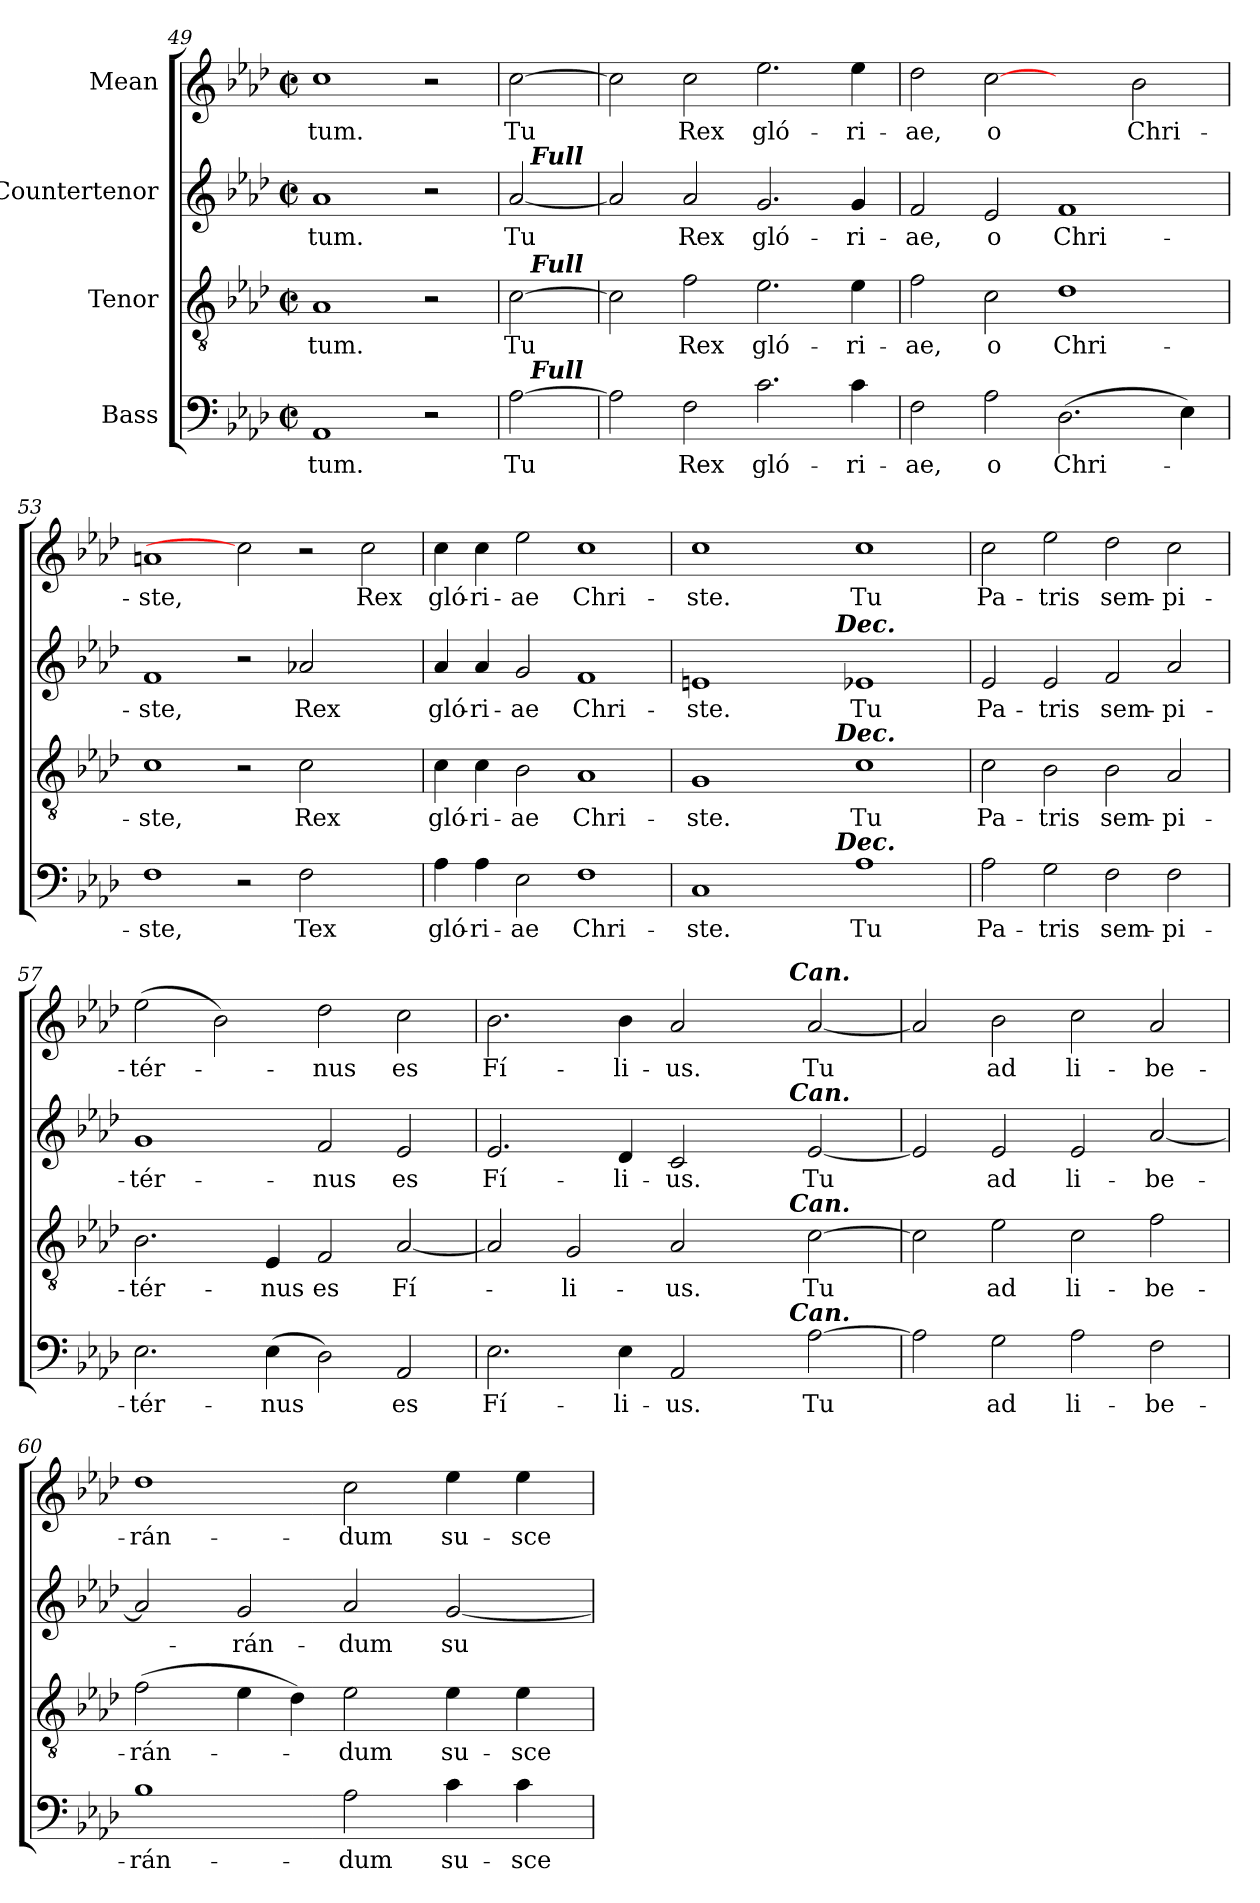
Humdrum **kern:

**kern	**text	**kern	**text	**kern	**text	**kern	**text
*part4	*part4	*part3	*part3	*part2	*part2	*part1	*part1
*staff4	*staff4	*staff3	*staff3	*staff2	*staff2	*staff1	*staff1
*I"Bass	*	*I"Tenor	*	*I"Countertenor	*	*I"Mean	*
*clefF4	*	*clefGv2	*	*clefG2	*	*clefG2	*
*k[b-e-a-d-]	*	*k[b-e-a-d-]	*	*k[b-e-a-d-]	*	*k[b-e-a-d-]	*
*A-:	*	*A-:	*	*A-:	*	*A-:	*
*M2/2	*	*M2/2	*	*M2/2	*	*M2/2	*
*met(c|)	*	*met(c|)	*	*met(c|)	*	*met(c|)	*
=49	=49	=49	=49	=49	=49	=49	=49
!	!LO:LY:b:cj	!	!LO:LY:b:cj	!	!LO:LY:b:cj	!	!LO:LY:b:cj
1AA-	-tum.	1A-	-tum.	1a-	-tum.	1cc	-tum.
2r	.	2r	.	2r	.	2r	.
!!LO:PB:g=z
=50	=50	=50	=50	=50	=50	=50	=50
!	!LO:LY:b:cj	!	!LO:LY:b:cj	!	!LO:LY:b:cj	!	!LO:LY:b:cj
*^	*	*^	*	*^	*	*	*
[>2A-\	16ryy	Tu	[>2c\	16ryy	Tu	[<2a-/	16ryy	Tu	[>2cc\	Tu
!	!	!	!	!	!	!	!LO:TX:a:Bi:t=Full	!	!	!
!	!	!	!	!LO:TX:a:Bi:t=Full	!	!	!	!	!	!
!	!LO:TX:a:Bi:t=Full	!	!	!	!	!	!	!	!	!
.	4..ryy	.	.	4..ryy	.	.	4..ryy	.	.	.
*v	*v	*	*	*	*	*v	*v	*	*	*
*	*	*v	*v	*	*	*	*	*
=51	=51	=51	=51	=51	=51	=51	=51
2A-\]	.	2c\]	.	2a-/]	.	2cc\]	.
!	!LO:LY:b:cj	!	!LO:LY:b:cj	!	!LO:LY:b:cj	!	!LO:LY:b:cj
2F\	Rex	2f\	Rex	2a-/	Rex	2cc\	Rex
!	!LO:LY:b:cj	!	!LO:LY:b:cj	!	!LO:LY:b:cj	!	!LO:LY:b:cj
2.c\	gló-	2.e-\	gló-	2.g/	gló-	2.ee-\	gló-
!	!LO:LY:b:cj	!	!LO:LY:b:cj	!	!LO:LY:b:cj	!	!LO:LY:b:cj
4c\	-ri-	4e-\	-ri-	4g/	-ri-	4ee-\	-ri-
=52	=52	=52	=52	=52	=52	=52	=52
!	!LO:LY:b:cj	!	!LO:LY:b:cj	!	!LO:LY:b:cj	!	!LO:LY:b:cj
2F\	-ae,	2f\	-ae,	2f/	-ae,	2dd-\	-ae,
!	!LO:LY:b:cj	!	!LO:LY:b:cj	!	!LO:LY:b:cj	!	!LO:LY:b:rj
2A-\	o	2c\	o	2e-/	o	[2cc	o
!	!LO:LY:b	!	!LO:LY:b:cj	!	!LO:LY:b:cj	!	!
(>2.D-\	Chri-	1d-	Chri-	1f	Chri-	2ryy	.
!	!	!	!	!	!	!	!LO:LY:b
.	.	.	.	.	.	2b-\	Chri-
4E-\)	.	.	.	.	.	.	.
=53	=53	=53	=53	=53	=53	=53	=53
!	!LO:LY:b:cj	!	!LO:LY:b:cj	!	!LO:LY:b:cj	!	!LO:LY:b:cj
1F	-ste,	1c	-ste,	1f	-ste,	1an	-ste,
2r	.	2r	.	2r	.	2cc]	.
!	!LO:LY:b:cj	!	!LO:LY:b:cj	!	!LO:LY:b:cj	!	!
2F\	Tex	2c\	Rex	2a-X/	Rex	2r	.
!	!	!	!	!	!	!	!LO:LY:b:cj
2ryy	.	2ryy	.	2ryy	.	2cc\	Rex
=54	=54	=54	=54	=54	=54	=54	=54
!	!LO:LY:b	!	!LO:LY:b	!	!LO:LY:b	!	!LO:LY:b
4A-\	gló-	4c\	gló-	4a-/	gló-	4cc\	gló-
!	!LO:LY:b:cj	!	!LO:LY:b:cj	!	!LO:LY:b:cj	!	!LO:LY:b:cj
4A-\	-ri-	4c\	-ri-	4a-/	-ri-	4cc\	-ri-
!	!LO:LY:b:rj	!	!LO:LY:b:rj	!	!LO:LY:b:rj	!	!LO:LY:b:rj
2E-\	-ae	2B-\	-ae	2g/	-ae	2ee-\	-ae
!	!LO:LY:b:cj	!	!LO:LY:b:cj	!	!LO:LY:b:cj	!	!LO:LY:b:cj
1F	Chri-	1A-	Chri-	1f	Chri-	1cc	Chri-
=55	=55	=55	=55	=55	=55	=55	=55
!	!LO:LY:b:cj	!	!LO:LY:b:cj	!	!LO:LY:b:cj	!	!LO:LY:b:cj
*^	*	*^	*	*^	*	*	*
1C	2ryy	-ste.	1G	2ryy	-ste.	1en	2ryy	-ste.	1cc	-ste.
.	4ryy	.	.	4ryy	.	.	4ryy	.	.	.
.	8ryy	.	.	8ryy	.	.	8ryy	.	.	.
.	32.ryy	.	.	32.ryy	.	.	32.ryy	.	.	.
!	!	!	!	!	!	!	!LO:TX:a:Bi:t=Dec.	!	!	!
!	!	!	!	!LO:TX:a:Bi:t=Dec.	!	!	!	!	!	!
!	!LO:TX:a:Bi:t=Dec.	!	!	!	!	!	!	!	!	!
.	1ryy	.	.	1ryy	.	.	1ryy	.	.	.
!	!	!LO:LY:b:cj	!	!	!LO:LY:b:cj	!	!	!LO:LY:b:cj	!	!LO:LY:b:cj
1A-	.	Tu	1c	.	Tu	1e-X	.	Tu	1cc	Tu
.	16ryy	.	.	16ryy	.	.	16ryy	.	.	.
.	64ryy	.	.	64ryy	.	.	64ryy	.	.	.
!!LO:LB:g=z
=56	=56	=56	=56	=56	=56	=56	=56	=56	=56	=56
!	!	!LO:LY:b:cj	!	!	!LO:LY:b:cj	!	!	!LO:LY:b:cj	!	!LO:LY:b:cj
*v	*v	*	*	*	*	*v	*v	*	*	*
*	*	*v	*v	*	*	*	*	*
2A-\	Pa-	2c\	Pa-	2e-/	Pa-	2cc\	Pa-
!	!LO:LY:b:cj	!	!LO:LY:b:cj	!	!LO:LY:b:cj	!	!LO:LY:b:cj
2G\	-tris	2B-\	-tris	2e-/	-tris	2ee-\	-tris
!	!LO:LY:b:cj	!	!LO:LY:b:cj	!	!LO:LY:b:cj	!	!LO:LY:b:cj
2F\	sem-	2B-\	sem-	2f/	sem-	2dd-\	sem-
!	!LO:LY:b:cj	!	!LO:LY:b:cj	!	!LO:LY:b:cj	!	!LO:LY:b:cj
2F\	-pi-	2A-/	-pi-	2a-/	-pi-	2cc\	-pi-
=57	=57	=57	=57	=57	=57	=57	=57
!	!LO:LY:b:cj	!	!LO:LY:b:cj	!	!LO:LY:b:cj	!	!LO:LY:b:cj
2.E-\	-tér-	2.B-\	-tér-	1g	-tér-	(>2ee-\	-tér-
.	.	.	.	.	.	2b-\)	.
!	!LO:LY:b	!	!LO:LY:b:cj	!	!	!	!
(>4E-\	-nus	4E-/	-nus	.	.	.	.
!	!	!	!LO:LY:b:cj	!	!LO:LY:b:cj	!	!LO:LY:b:cj
2D-\)	.	2F/	es	2f/	-nus	2dd-\	-nus
!	!LO:LY:b:cj	!	!LO:LY:b:cj	!	!LO:LY:b:cj	!	!LO:LY:b:cj
2AA-/	es	[<2A-/	Fí-	2e-/	es	2cc\	es
=58	=58	=58	=58	=58	=58	=58	=58
!	!LO:LY:b:cj	!	!	!	!LO:LY:b:cj	!	!LO:LY:b:cj
*^	*	*^	*	*^	*	*^	*
2.E-\	1ryy	Fí-	2A-/]	1ryy	.	2.e-/	1ryy	Fí-	2.b-\	1ryy	Fí-
!	!	!	!	!	!LO:LY:b:cj	!	!	!	!	!	!
.	.	.	2G/	.	-li-	.	.	.	.	.	.
!	!	!LO:LY:b:cj	!	!	!	!	!	!LO:LY:b:cj	!	!	!LO:LY:b:cj
4E-\	.	-li-	.	.	.	4d-/	.	-li-	4b-\	.	-li-
!	!	!LO:LY:b:cj	!	!	!LO:LY:b:cj	!	!	!LO:LY:b:cj	!	!	!LO:LY:b:cj
2AA-/	4ryy	-us.	2A-/	4ryy	-us.	2c/	4ryy	-us.	2a-/	4ryy	-us.
.	8ryy	.	.	8ryy	.	.	8ryy	.	.	8ryy	.
.	16ryy	.	.	16ryy	.	.	16ryy	.	.	16ryy	.
.	64ryy	.	.	64ryy	.	.	64ryy	.	.	64ryy	.
!	!	!	!	!	!	!	!	!	!	!LO:TX:a:Bi:t=Can.	!
!	!	!	!	!	!	!	!LO:TX:a:Bi:t=Can.	!	!	!	!
!	!	!	!	!LO:TX:a:Bi:t=Can.	!	!	!	!	!	!	!
!	!LO:TX:a:Bi:t=Can.	!	!	!	!	!	!	!	!	!	!
.	2ryy	.	.	2ryy	.	.	2ryy	.	.	2ryy	.
!	!	!LO:LY:b:cj	!	!	!LO:LY:b:cj	!	!	!LO:LY:b:cj	!	!	!LO:LY:b:cj
[>2A-\	.	Tu	[>2c\	.	Tu	[<2e-/	.	Tu	[<2a-/	.	Tu
.	32.ryy	.	.	32.ryy	.	.	32.ryy	.	.	32.ryy	.
*v	*v	*	*	*	*	*v	*v	*	*v	*v	*
*	*	*v	*v	*	*	*	*	*
=59	=59	=59	=59	=59	=59	=59	=59
2A-\]	.	2c\]	.	2e-/]	.	2a-/]	.
!	!LO:LY:b:cj	!	!LO:LY:b:cj	!	!LO:LY:b:cj	!	!LO:LY:b:cj
2G\	ad	2e-\	ad	2e-/	ad	2b-\	ad
!	!LO:LY:b:cj	!	!LO:LY:b:cj	!	!LO:LY:b:cj	!	!LO:LY:b:cj
2A-\	li-	2c\	li-	2e-/	li-	2cc\	li-
!	!LO:LY:b:cj	!	!LO:LY:b:cj	!	!LO:LY:b:cj	!	!LO:LY:b:cj
2F\	-be-	2f\	-be-	[>2a-/	-be-	2a-/	-be-
!!LO:LB:g=z
=60	=60	=60	=60	=60	=60	=60	=60
!	!LO:LY:b:cj	!	!LO:LY:b	!	!	!	!LO:LY:b:cj
*	*	*	*	*^	*	*	*
1B-	-rán-	(>2f\	-rán-	2a-/]	16..ryy	.	1dd-	-rán-
.	.	.	.	.	1ryy	.	.	.
!	!	!	!	!	!	!LO:LY:b:cj	!	!
.	.	4e-\	.	2g/	.	-rán-	.	.
.	.	4d-\)	.	.	.	.	.	.
!	!LO:LY:b:cj	!	!LO:LY:b:cj	!	!	!LO:LY:b:cj	!	!LO:LY:b:cj
2A-\	-dum	2e-\	-dum	2a-/	.	-dum	2cc\	-dum
.	.	.	.	.	2ryy	.	.	.
!	!LO:LY:b	!	!LO:LY:b	!	!	!LO:LY:b:cj	!	!LO:LY:b
4c\	su-	4e-\	su-	[<2g/	.	su-	4ee-\	su-
.	.	.	.	.	4ryy	.	.	.
!	!LO:LY:b:rj	!	!LO:LY:b:rj	!	!	!	!	!LO:LY:b:rj
4c\	-sce-	4e-\	-sce-	.	.	.	4ee-\	-sce-
.	.	.	.	.	8ryy	.	.	.
.	.	.	.	.	64ryy	.	.	.
*	*	*	*	*v	*v	*	*	*
=	=	=	=	=	=	=	=
*-	*-	*-	*-	*-	*-	*-	*-
